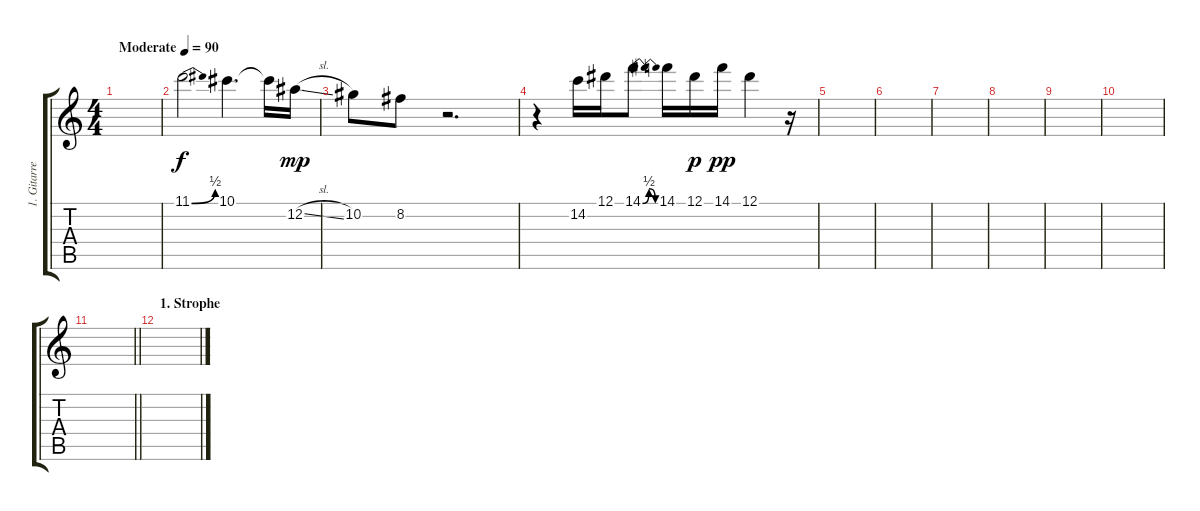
\track ("1. Gitarre" "1. Gitarre") {instrument electricguitarjazz}
\staff {score tabs}
\tuning (Eb4 Bb3 Gb3 Db3 Ab2 Eb2) {hide}
\ts (4 4)
\tempo (90 "Moderate")
\clef g2
\ks c
|
11.1{be (bend 0 0 60 2)}.2 10.1.4{d} 10.1{t}.16{dy f} 12.2{sl}.16{dy mp} |
10.2.8 8.2.8 r.2{d} |
r.4 14.2.16 12.1.16 14.1{be (bendrelease 0 0 10 2 46 2 60 0)}.8 14.1.16 12.1.16{dy p} 14.1.16{dy pp} 12.1.4 r.16 |
|
|
|
|
|
|
\barLineRight lightlight
|
\section ("" "1. Strophe")
